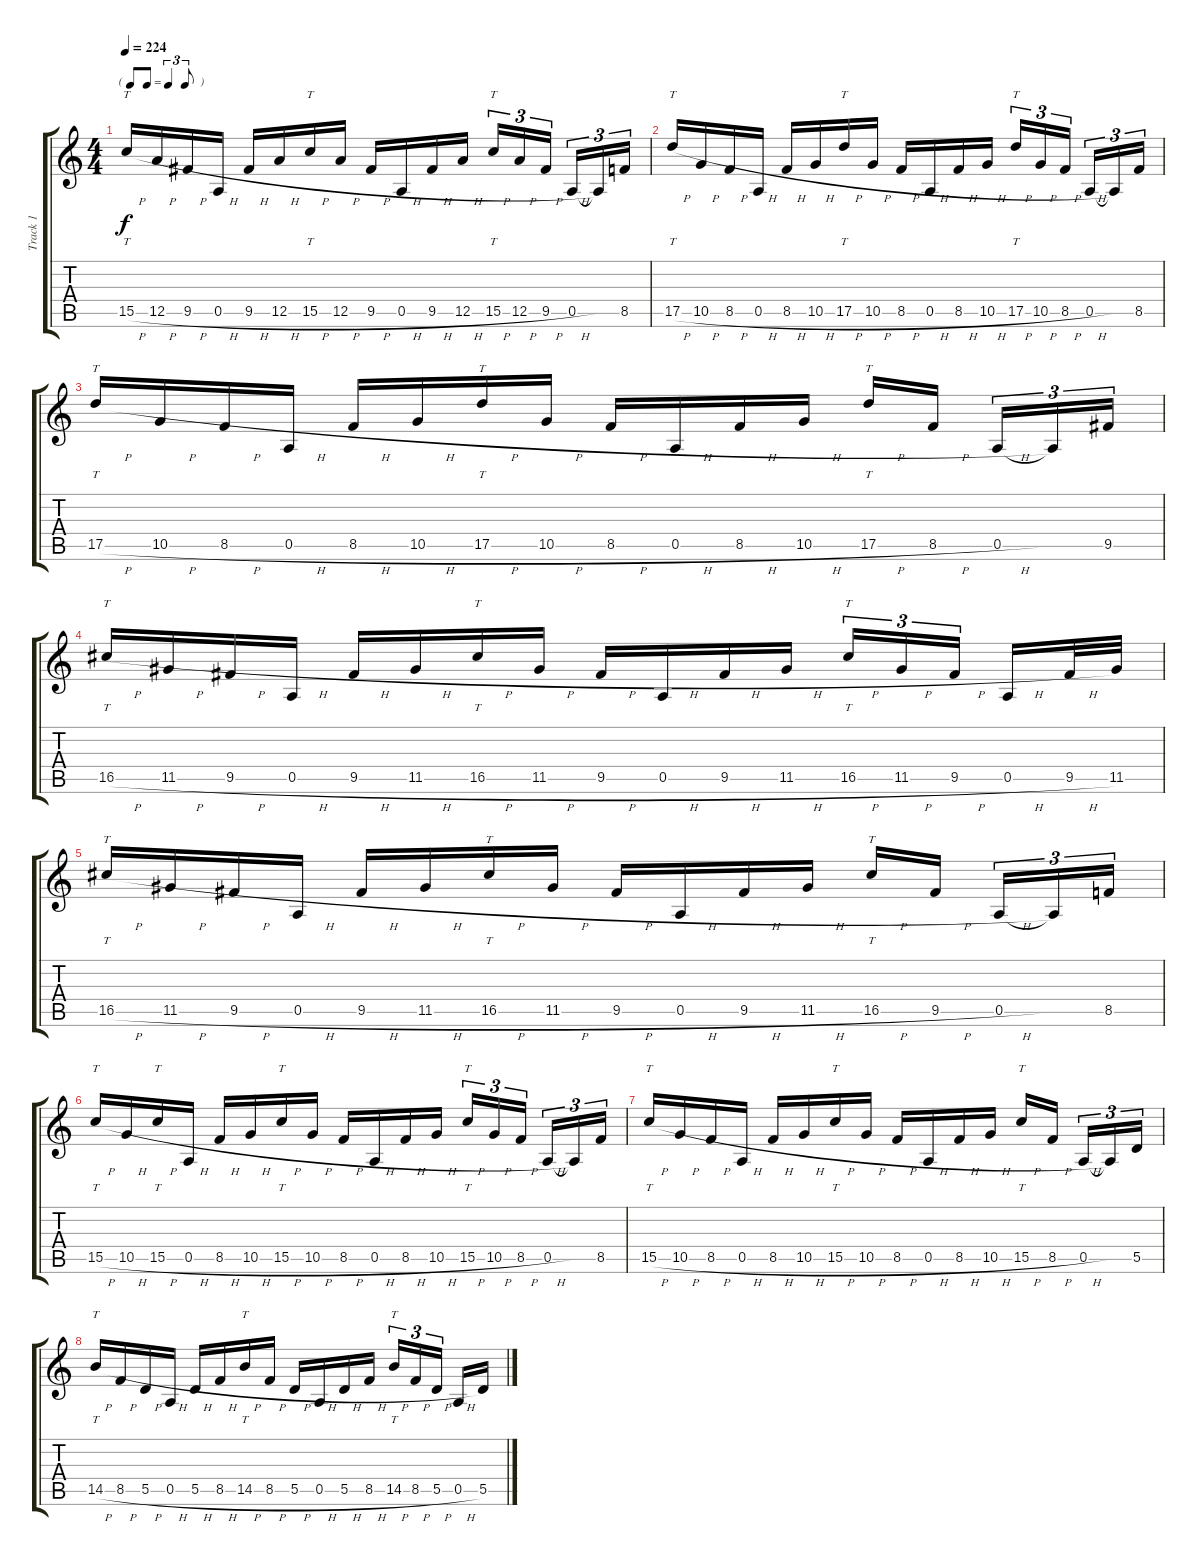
\track ("Track 1" "Track 1") {instrument overdrivenguitar}
\staff {score tabs}
\tuning (E4 B3 G3 D3 A2 E2) {hide}
\ts (4 4)
\tf triplet8th
\tempo 224
\clef g2
\ks c
15.5{h}.16{tt dy f} 12.5{h}.16 9.5{h}.16 0.5{h}.16 9.5{h}.16 12.5{h}.16 15.5{h}.16{tt} 12.5{h}.16 9.5{h}.16 0.5{h}.16 9.5{h}.16 12.5{h}.16 15.5{h}.16{tt tu (3 2)} 12.5{h}.16{tu (3 2)} 9.5{h}.16{tu (3 2) beam splitsecondary} 0.5{h}.16{tu (3 2)} 0.5{t}.16{tu (3 2)} 8.5.16{tu (3 2)} |
17.5{h}.16{tt} 10.5{h}.16 8.5{h}.16 0.5{h}.16 8.5{h}.16 10.5{h}.16 17.5{h}.16{tt} 10.5{h}.16 8.5{h}.16 0.5{h}.16 8.5{h}.16 10.5{h}.16 17.5{h}.16{tt tu (3 2)} 10.5{h}.16{tu (3 2)} 8.5{h}.16{tu (3 2) beam splitsecondary} 0.5{h}.16{tu (3 2)} 0.5{t}.16{tu (3 2)} 8.5.16{tu (3 2)} |
17.5{h}.16{tt} 10.5{h}.16 8.5{h}.16 0.5{h}.16 8.5{h}.16 10.5{h}.16 17.5{h}.16{tt} 10.5{h}.16 8.5{h}.16 0.5{h}.16 8.5{h}.16 10.5{h}.16 17.5{h}.16{tt} 8.5{h}.16{beam splitsecondary} 0.5{h}.16{tu (3 2)} 0.5{t}.16{tu (3 2)} 9.5.16{tu (3 2)} |
16.5{h}.16{tt} 11.5{h}.16 9.5{h}.16 0.5{h}.16 9.5{h}.16 11.5{h}.16 16.5{h}.16{tt} 11.5{h}.16 9.5{h}.16 0.5{h}.16 9.5{h}.16 11.5{h}.16 16.5{h}.16{tt tu (3 2)} 11.5{h}.16{tu (3 2)} 9.5{h}.16{tu (3 2) beam splitsecondary} 0.5{h}.16 9.5{h}.32 11.5.32 |
16.5{h}.16{tt} 11.5{h}.16 9.5{h}.16 0.5{h}.16 9.5{h}.16 11.5{h}.16 16.5{h}.16{tt} 11.5{h}.16 9.5{h}.16 0.5{h}.16 9.5{h}.16 11.5{h}.16 16.5{h}.16{tt} 9.5{h}.16{beam splitsecondary} 0.5{h}.16{tu (3 2)} 0.5{t}.16{tu (3 2)} 8.5.16{tu (3 2)} |
15.5{h}.16{tt} 10.5{h}.16 15.5{h}.16{tt} 0.5{h}.16 8.5{h}.16 10.5{h}.16 15.5{h}.16{tt} 10.5{h}.16 8.5{h}.16 0.5{h}.16 8.5{h}.16 10.5{h}.16 15.5{h}.16{tt tu (3 2)} 10.5{h}.16{tu (3 2)} 8.5{h}.16{tu (3 2) beam splitsecondary} 0.5{h}.16{tu (3 2)} 0.5{t}.16{tu (3 2)} 8.5.16{tu (3 2)} |
15.5{h}.16{tt} 10.5{h}.16 8.5{h}.16 0.5{h}.16 8.5{h}.16 10.5{h}.16 15.5{h}.16{tt} 10.5{h}.16 8.5{h}.16 0.5{h}.16 8.5{h}.16 10.5{h}.16 15.5{h}.16{tt} 8.5{h}.16{beam splitsecondary} 0.5{h}.16{tu (3 2)} 0.5{t}.16{tu (3 2)} 5.5.16{tu (3 2)} |
14.5{h}.16{tt} 8.5{h}.16 5.5{h}.16 0.5{h}.16 5.5{h}.16 8.5{h}.16 14.5{h}.16{tt} 8.5{h}.16 5.5{h}.16 0.5{h}.16 5.5{h}.16 8.5{h}.16 14.5{h}.16{tt tu (3 2)} 8.5{h}.16{tu (3 2)} 5.5{h}.16{tu (3 2) beam splitsecondary} 0.5{h}.16 5.5.16
